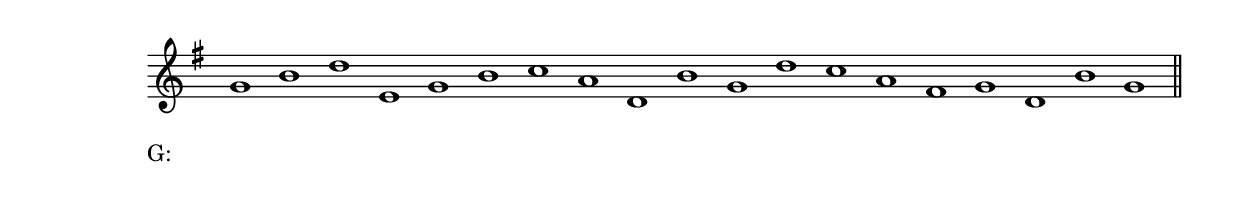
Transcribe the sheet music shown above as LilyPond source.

\version "2.10.0"
<<
\new Staff \with {
	\remove "Time_signature_engraver"
}
\relative c'' { \clef treble
		\key g \major
		\time 19/1
		\once \override TextScript #'extra-offset = #'( -8.0 . -4.0 )
		g1_\markup{ "G:" }
		b d e, g b c a d, b' g d' c a fis g d b' g
		\bar "||"
}
>>
